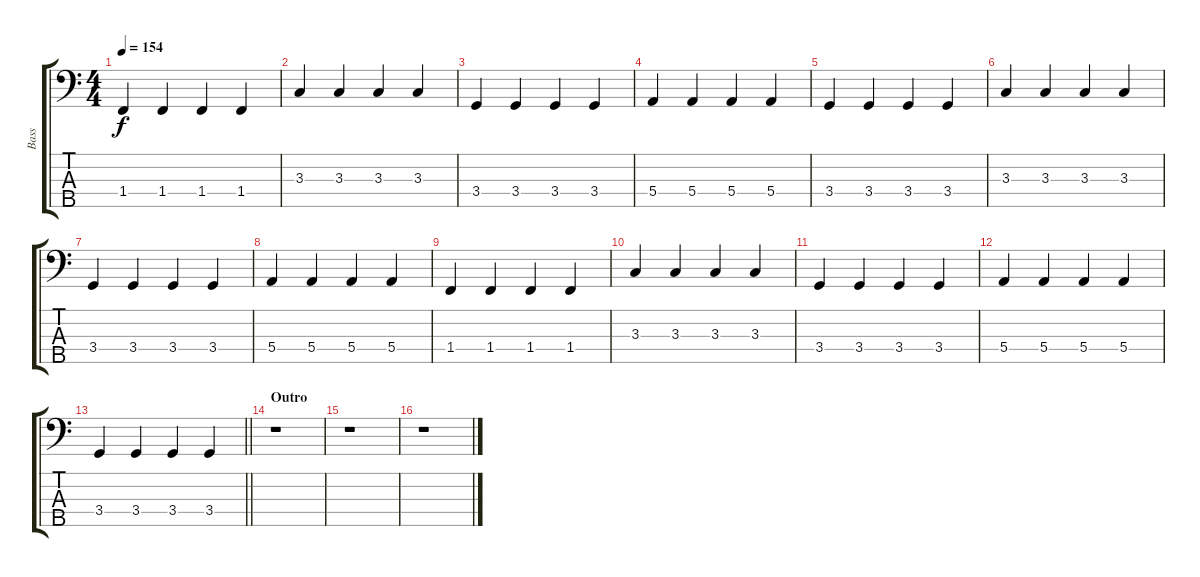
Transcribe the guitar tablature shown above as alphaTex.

\track ("Bass" "Bass") {instrument electricbassfinger}
\staff {score tabs}
\tuning (G2 D2 A1 E1 B0) {hide}
\ts (4 4)
\tempo 154
\clef f4
\ks c
1.4.4{dy f} 1.4.4 1.4.4 1.4.4 |
3.3.4 3.3.4 3.3.4 3.3.4 |
3.4.4 3.4.4 3.4.4 3.4.4 |
5.4.4 5.4.4 5.4.4 5.4.4 |
3.4.4 3.4.4 3.4.4 3.4.4 |
3.3.4 3.3.4 3.3.4 3.3.4 |
3.4.4 3.4.4 3.4.4 3.4.4 |
5.4.4 5.4.4 5.4.4 5.4.4 |
1.4.4 1.4.4 1.4.4 1.4.4 |
3.3.4 3.3.4 3.3.4 3.3.4 |
3.4.4 3.4.4 3.4.4 3.4.4 |
5.4.4 5.4.4 5.4.4 5.4.4 |
\barLineRight lightlight
3.4.4 3.4.4 3.4.4 3.4.4 |
\section ("" "Outro")
r.1 |
r.1 |
r.1
